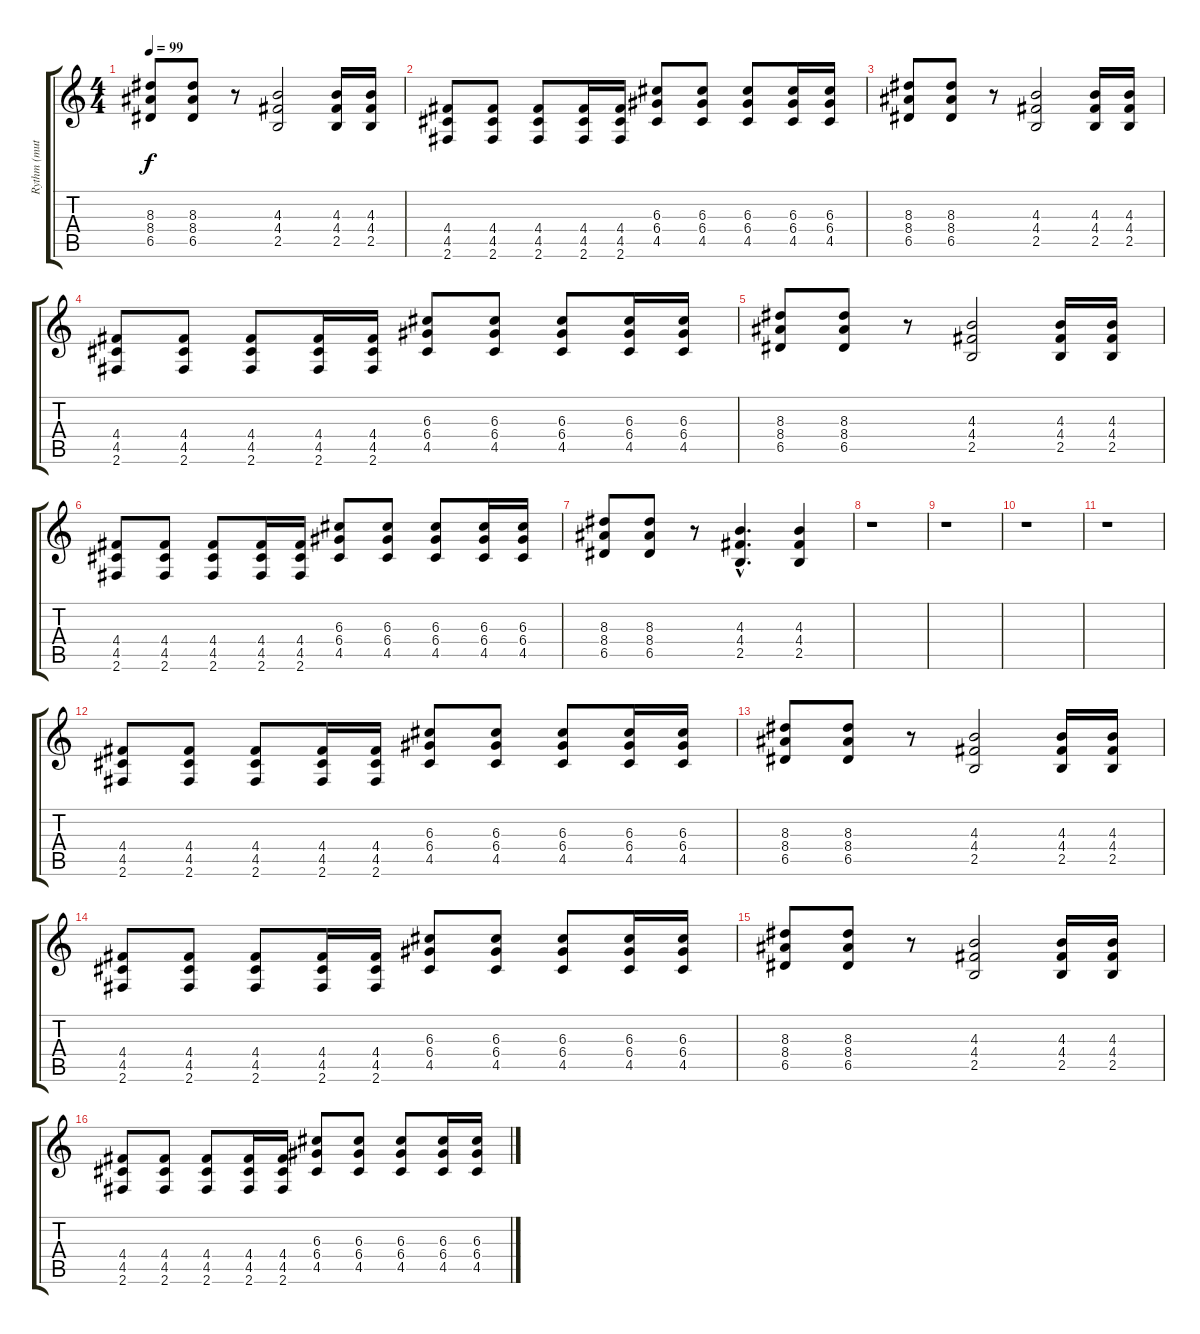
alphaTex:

\track ("Rythm (muted)" "Rythm (mut") {instrument electricguitarmuted}
\staff {score tabs}
\tuning (E4 B3 G3 D3 A2 E2) {hide}
\ts (4 4)
\tempo 99
\clef g2
\ks c
(8.3 8.4 6.5).8{dy f} (8.3 8.4 6.5).8 r.8 (4.3 4.4 2.5).2 (4.3 4.4 2.5).16 (4.3 4.4 2.5).16 |
(4.4 4.5 2.6).8 (4.4 4.5 2.6).8 (4.4 4.5 2.6).8 (4.4 4.5 2.6).16 (4.4 4.5 2.6).16 (6.3 6.4 4.5).8 (6.3 6.4 4.5).8 (6.3 6.4 4.5).8 (6.3 6.4 4.5).16 (6.3 6.4 4.5).16 |
(8.3 8.4 6.5).8 (8.3 8.4 6.5).8 r.8 (4.3 4.4 2.5).2 (4.3 4.4 2.5).16 (4.3 4.4 2.5).16 |
(4.4 4.5 2.6).8 (4.4 4.5 2.6).8 (4.4 4.5 2.6).8 (4.4 4.5 2.6).16 (4.4 4.5 2.6).16 (6.3 6.4 4.5).8 (6.3 6.4 4.5).8 (6.3 6.4 4.5).8 (6.3 6.4 4.5).16 (6.3 6.4 4.5).16 |
(8.3 8.4 6.5).8 (8.3 8.4 6.5).8 r.8 (4.3 4.4 2.5).2 (4.3 4.4 2.5).16 (4.3 4.4 2.5).16 |
(4.4 4.5 2.6).8 (4.4 4.5 2.6).8 (4.4 4.5 2.6).8 (4.4 4.5 2.6).16 (4.4 4.5 2.6).16 (6.3 6.4 4.5).8 (6.3 6.4 4.5).8 (6.3 6.4 4.5).8 (6.3 6.4 4.5).16 (6.3 6.4 4.5).16 |
(8.3 8.4 6.5).8 (8.3 8.4 6.5).8 r.8 (4.3{hac} 4.4{hac} 2.5{hac}).4{d} (4.3 4.4 2.5).4 |
r.1 |
r.1 |
r.1 |
r.1 |
(4.4 4.5 2.6).8 (4.4 4.5 2.6).8 (4.4 4.5 2.6).8 (4.4 4.5 2.6).16 (4.4 4.5 2.6).16 (6.3 6.4 4.5).8 (6.3 6.4 4.5).8 (6.3 6.4 4.5).8 (6.3 6.4 4.5).16 (6.3 6.4 4.5).16 |
(8.3 8.4 6.5).8 (8.3 8.4 6.5).8 r.8 (4.3 4.4 2.5).2 (4.3 4.4 2.5).16 (4.3 4.4 2.5).16 |
(4.4 4.5 2.6).8 (4.4 4.5 2.6).8 (4.4 4.5 2.6).8 (4.4 4.5 2.6).16 (4.4 4.5 2.6).16 (6.3 6.4 4.5).8 (6.3 6.4 4.5).8 (6.3 6.4 4.5).8 (6.3 6.4 4.5).16 (6.3 6.4 4.5).16 |
(8.3 8.4 6.5).8 (8.3 8.4 6.5).8 r.8 (4.3 4.4 2.5).2 (4.3 4.4 2.5).16 (4.3 4.4 2.5).16 |
(4.4 4.5 2.6).8 (4.4 4.5 2.6).8 (4.4 4.5 2.6).8 (4.4 4.5 2.6).16 (4.4 4.5 2.6).16 (6.3 6.4 4.5).8 (6.3 6.4 4.5).8 (6.3 6.4 4.5).8 (6.3 6.4 4.5).16 (6.3 6.4 4.5).16
